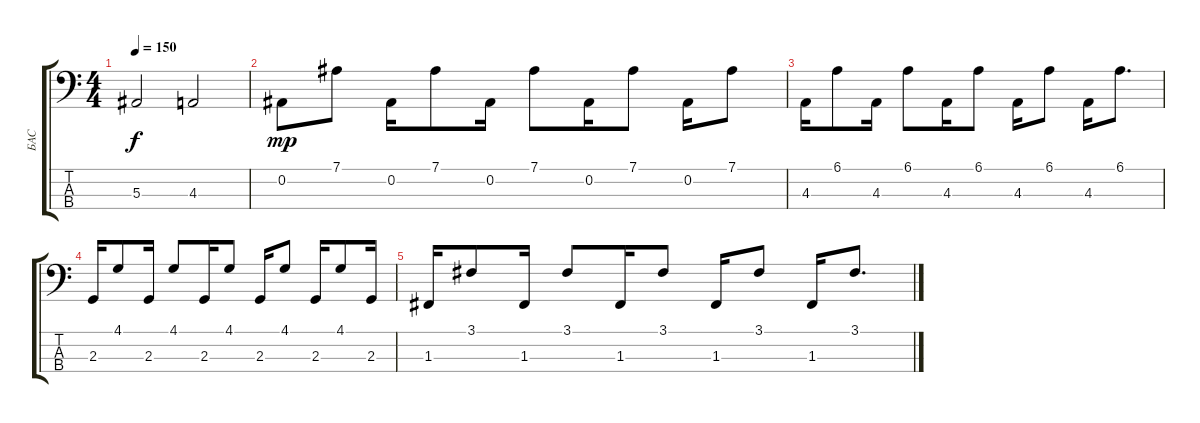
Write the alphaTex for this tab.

\track ("БАС" "БАС") {instrument electricbasspick}
\staff {score tabs}
\tuning (Eb2 Bb1 F1 Bb0) {hide}
\ts (4 4)
\tempo 150
\clef f4
\ks c
5.3.2{dy f} 4.3.2 |
0.2.8{dy mp} 7.1.8 0.2.16 7.1.8 0.2.16 7.1.8 0.2.16 7.1.8 0.2.16 7.1.8 |
4.3.16 6.1.8 4.3.16 6.1.8 4.3.16 6.1.8 4.3.16 6.1.8 4.3.16 6.1.8{d} |
2.3.16 4.1.8 2.3.16 4.1.8 2.3.16 4.1.8 2.3.16 4.1.8 2.3.16 4.1.8 2.3.16 |
1.3.16 3.1.8 1.3.16 3.1.8 1.3.16 3.1.8 1.3.16 3.1.8 1.3.16 3.1.8{d}
